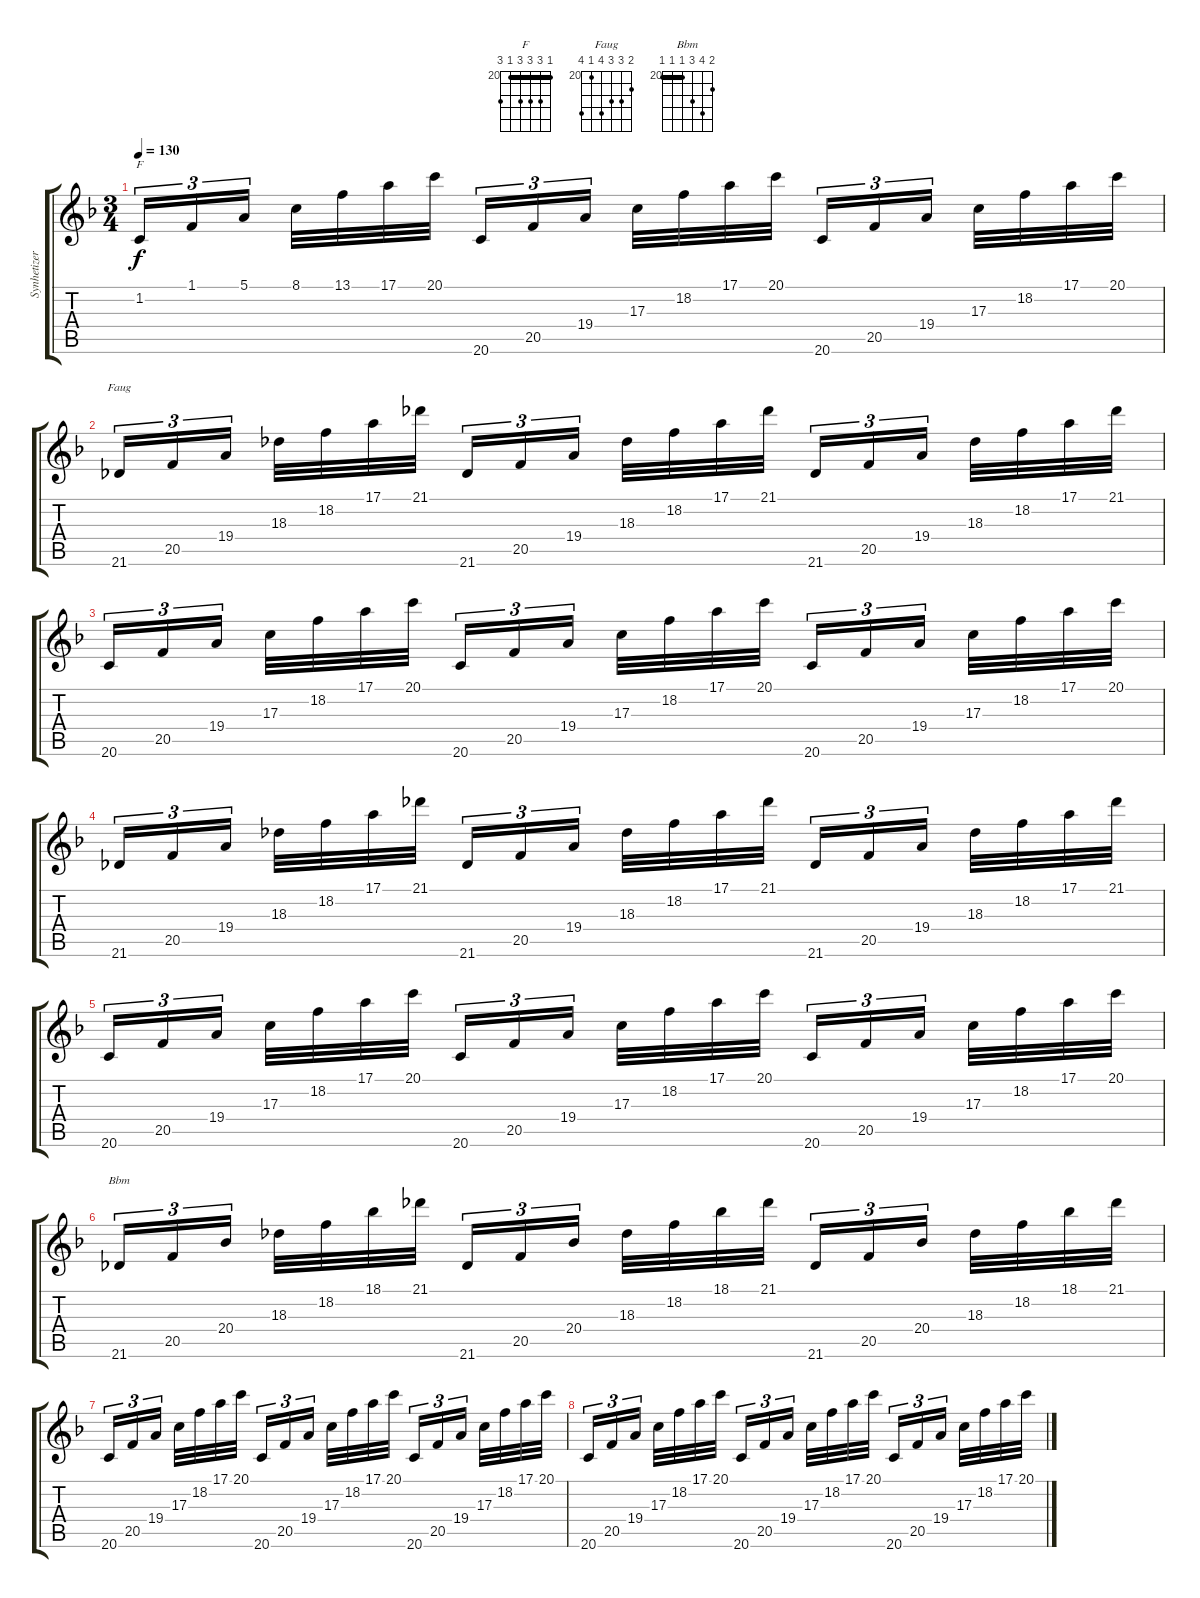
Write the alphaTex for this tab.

\track ("Synhetizer 2" "Synhetizer") {instrument lead2sawtooth}
\staff {score tabs}
\tuning (E4 B3 G3 D3 A2 E2) {hide}
\chord ("F" 20 22 22 22 20 22) {firstfret 20 barre 20}
\chord ("Faug" 21 22 22 23 20 23) {firstfret 20}
\chord ("Bbm" 21 23 22 20 20 20) {firstfret 20 barre 20}
\ts (3 4)
\section ("" "")
\tempo 130
\clef g2
\ks f
1.2.16{tu (3 2) ch "F" dy f} 1.1.16{tu (3 2)} 5.1.16{tu (3 2) beam splitsecondary} 8.1.32 13.1.32 17.1.32 20.1.32 20.6.16{tu (3 2)} 20.5.16{tu (3 2)} 19.4.16{tu (3 2) beam splitsecondary} 17.3.32 18.2.32 17.1.32 20.1.32 20.6.16{tu (3 2)} 20.5.16{tu (3 2)} 19.4.16{tu (3 2) beam splitsecondary} 17.3.32 18.2.32 17.1.32 20.1.32 |
21.6.16{tu (3 2) ch "Faug"} 20.5.16{tu (3 2)} 19.4.16{tu (3 2) beam splitsecondary} 18.3.32 18.2.32 17.1.32 21.1.32 21.6.16{tu (3 2)} 20.5.16{tu (3 2)} 19.4.16{tu (3 2) beam splitsecondary} 18.3.32 18.2.32 17.1.32 21.1.32 21.6.16{tu (3 2)} 20.5.16{tu (3 2)} 19.4.16{tu (3 2) beam splitsecondary} 18.3.32 18.2.32 17.1.32 21.1.32 |
20.6.16{tu (3 2)} 20.5.16{tu (3 2)} 19.4.16{tu (3 2) beam splitsecondary} 17.3.32 18.2.32 17.1.32 20.1.32 20.6.16{tu (3 2)} 20.5.16{tu (3 2)} 19.4.16{tu (3 2) beam splitsecondary} 17.3.32 18.2.32 17.1.32 20.1.32 20.6.16{tu (3 2)} 20.5.16{tu (3 2)} 19.4.16{tu (3 2) beam splitsecondary} 17.3.32 18.2.32 17.1.32 20.1.32 |
21.6.16{tu (3 2)} 20.5.16{tu (3 2)} 19.4.16{tu (3 2) beam splitsecondary} 18.3.32 18.2.32 17.1.32 21.1.32 21.6.16{tu (3 2)} 20.5.16{tu (3 2)} 19.4.16{tu (3 2) beam splitsecondary} 18.3.32 18.2.32 17.1.32 21.1.32 21.6.16{tu (3 2)} 20.5.16{tu (3 2)} 19.4.16{tu (3 2) beam splitsecondary} 18.3.32 18.2.32 17.1.32 21.1.32 |
20.6.16{tu (3 2)} 20.5.16{tu (3 2)} 19.4.16{tu (3 2) beam splitsecondary} 17.3.32 18.2.32 17.1.32 20.1.32 20.6.16{tu (3 2)} 20.5.16{tu (3 2)} 19.4.16{tu (3 2) beam splitsecondary} 17.3.32 18.2.32 17.1.32 20.1.32 20.6.16{tu (3 2)} 20.5.16{tu (3 2)} 19.4.16{tu (3 2) beam splitsecondary} 17.3.32 18.2.32 17.1.32 20.1.32 |
21.6.16{tu (3 2) ch "Bbm"} 20.5.16{tu (3 2)} 20.4.16{tu (3 2) beam splitsecondary} 18.3.32 18.2.32 18.1.32 21.1.32 21.6.16{tu (3 2)} 20.5.16{tu (3 2)} 20.4.16{tu (3 2) beam splitsecondary} 18.3.32 18.2.32 18.1.32 21.1.32 21.6.16{tu (3 2)} 20.5.16{tu (3 2)} 20.4.16{tu (3 2) beam splitsecondary} 18.3.32 18.2.32 18.1.32 21.1.32 |
20.6.16{tu (3 2)} 20.5.16{tu (3 2)} 19.4.16{tu (3 2) beam splitsecondary} 17.3.32 18.2.32 17.1.32 20.1.32 20.6.16{tu (3 2)} 20.5.16{tu (3 2)} 19.4.16{tu (3 2) beam splitsecondary} 17.3.32 18.2.32 17.1.32 20.1.32 20.6.16{tu (3 2)} 20.5.16{tu (3 2)} 19.4.16{tu (3 2) beam splitsecondary} 17.3.32 18.2.32 17.1.32 20.1.32 |
20.6.16{tu (3 2)} 20.5.16{tu (3 2)} 19.4.16{tu (3 2) beam splitsecondary} 17.3.32 18.2.32 17.1.32 20.1.32 20.6.16{tu (3 2)} 20.5.16{tu (3 2)} 19.4.16{tu (3 2) beam splitsecondary} 17.3.32 18.2.32 17.1.32 20.1.32 20.6.16{tu (3 2)} 20.5.16{tu (3 2)} 19.4.16{tu (3 2) beam splitsecondary} 17.3.32 18.2.32 17.1.32 20.1.32
